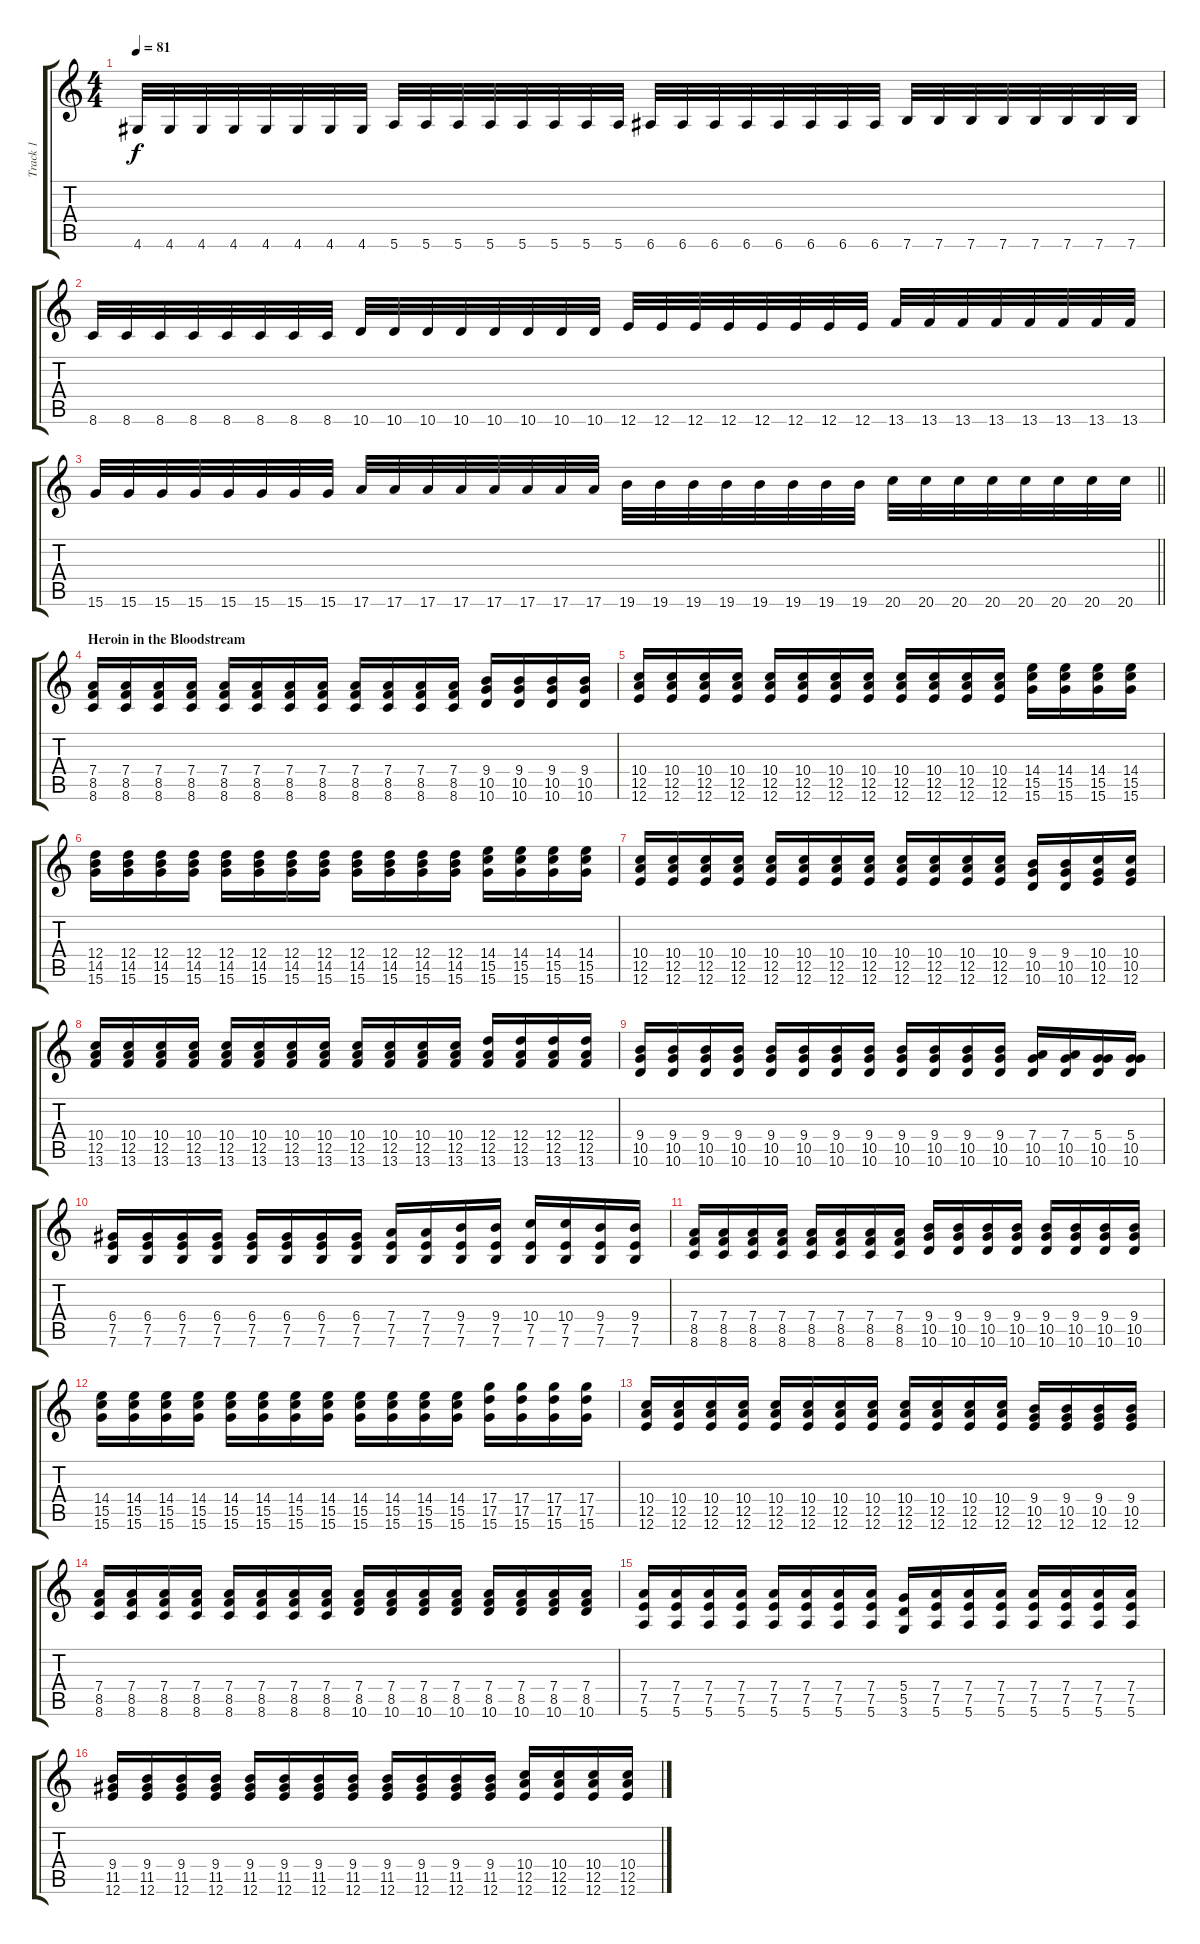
\track ("Track 1" "Track 1") {instrument acousticguitarsteel}
\staff {score tabs}
\tuning (E4 B3 G3 D3 A2 E2) {hide}
\ts (4 4)
\tempo 81
\clef g2
\ks c
4.6.32{dy f} 4.6.32 4.6.32 4.6.32 4.6.32 4.6.32 4.6.32 4.6.32 5.6.32 5.6.32 5.6.32 5.6.32 5.6.32 5.6.32 5.6.32 5.6.32 6.6.32 6.6.32 6.6.32 6.6.32 6.6.32 6.6.32 6.6.32 6.6.32 7.6.32 7.6.32 7.6.32 7.6.32 7.6.32 7.6.32 7.6.32 7.6.32 |
8.6.32 8.6.32 8.6.32 8.6.32 8.6.32 8.6.32 8.6.32 8.6.32 10.6.32 10.6.32 10.6.32 10.6.32 10.6.32 10.6.32 10.6.32 10.6.32 12.6.32 12.6.32 12.6.32 12.6.32 12.6.32 12.6.32 12.6.32 12.6.32 13.6.32 13.6.32 13.6.32 13.6.32 13.6.32 13.6.32 13.6.32 13.6.32 |
\barLineRight lightlight
15.6.32 15.6.32 15.6.32 15.6.32 15.6.32 15.6.32 15.6.32 15.6.32 17.6.32 17.6.32 17.6.32 17.6.32 17.6.32 17.6.32 17.6.32 17.6.32 19.6.32 19.6.32 19.6.32 19.6.32 19.6.32 19.6.32 19.6.32 19.6.32 20.6.32 20.6.32 20.6.32 20.6.32 20.6.32 20.6.32 20.6.32 20.6.32 |
\section ("" "Heroin in the Bloodstream")
(7.4 8.5 8.6).16{volume 14} (7.4 8.5 8.6).16 (7.4 8.5 8.6).16 (7.4 8.5 8.6).16 (7.4 8.5 8.6).16 (7.4 8.5 8.6).16 (7.4 8.5 8.6).16 (7.4 8.5 8.6).16 (7.4 8.5 8.6).16 (7.4 8.5 8.6).16 (7.4 8.5 8.6).16 (7.4 8.5 8.6).16 (9.4 10.5 10.6).16 (9.4 10.5 10.6).16 (9.4 10.5 10.6).16 (9.4 10.5 10.6).16 |
(10.4 12.5 12.6).16 (10.4 12.5 12.6).16 (10.4 12.5 12.6).16 (10.4 12.5 12.6).16 (10.4 12.5 12.6).16 (10.4 12.5 12.6).16 (10.4 12.5 12.6).16 (10.4 12.5 12.6).16 (10.4 12.5 12.6).16 (10.4 12.5 12.6).16 (10.4 12.5 12.6).16 (10.4 12.5 12.6).16 (14.4 15.5 15.6).16 (14.4 15.5 15.6).16 (14.4 15.5 15.6).16 (14.4 15.5 15.6).16 |
(12.4 14.5 15.6).16 (12.4 14.5 15.6).16 (12.4 14.5 15.6).16 (12.4 14.5 15.6).16 (12.4 14.5 15.6).16 (12.4 14.5 15.6).16 (12.4 14.5 15.6).16 (12.4 14.5 15.6).16 (12.4 14.5 15.6).16 (12.4 14.5 15.6).16 (12.4 14.5 15.6).16 (12.4 14.5 15.6).16 (14.4 15.5 15.6).16 (14.4 15.5 15.6).16 (14.4 15.5 15.6).16 (14.4 15.5 15.6).16 |
(10.4 12.5 12.6).16 (10.4 12.5 12.6).16 (10.4 12.5 12.6).16 (10.4 12.5 12.6).16 (10.4 12.5 12.6).16 (10.4 12.5 12.6).16 (10.4 12.5 12.6).16 (10.4 12.5 12.6).16 (10.4 12.5 12.6).16 (10.4 12.5 12.6).16 (10.4 12.5 12.6).16 (10.4 12.5 12.6).16 (9.4 10.5 10.6).16 (9.4 10.5 10.6).16 (10.4 10.5 12.6).16 (10.4 10.5 12.6).16 |
(10.4 12.5 13.6).16 (10.4 12.5 13.6).16 (10.4 12.5 13.6).16 (10.4 12.5 13.6).16 (10.4 12.5 13.6).16 (10.4 12.5 13.6).16 (10.4 12.5 13.6).16 (10.4 12.5 13.6).16 (10.4 12.5 13.6).16 (10.4 12.5 13.6).16 (10.4 12.5 13.6).16 (10.4 12.5 13.6).16 (12.4 12.5 13.6).16 (12.4 12.5 13.6).16 (12.4 12.5 13.6).16 (12.4 12.5 13.6).16 |
(9.4 10.5 10.6).16 (9.4 10.5 10.6).16 (9.4 10.5 10.6).16 (9.4 10.5 10.6).16 (9.4 10.5 10.6).16 (9.4 10.5 10.6).16 (9.4 10.5 10.6).16 (9.4 10.5 10.6).16 (9.4 10.5 10.6).16 (9.4 10.5 10.6).16 (9.4 10.5 10.6).16 (9.4 10.5 10.6).16 (7.4 10.5 10.6).16 (7.4 10.5 10.6).16 (5.4 10.5 10.6).16 (5.4 10.5 10.6).16 |
(6.4 7.5 7.6).16 (6.4 7.5 7.6).16 (6.4 7.5 7.6).16 (6.4 7.5 7.6).16 (6.4 7.5 7.6).16 (6.4 7.5 7.6).16 (6.4 7.5 7.6).16 (6.4 7.5 7.6).16 (7.4 7.5 7.6).16 (7.4 7.5 7.6).16 (9.4 7.5 7.6).16 (9.4 7.5 7.6).16 (10.4 7.5 7.6).16 (10.4 7.5 7.6).16 (9.4 7.5 7.6).16 (9.4 7.5 7.6).16 |
(7.4 8.5 8.6).16 (7.4 8.5 8.6).16 (7.4 8.5 8.6).16 (7.4 8.5 8.6).16 (7.4 8.5 8.6).16 (7.4 8.5 8.6).16 (7.4 8.5 8.6).16 (7.4 8.5 8.6).16 (9.4 10.5 10.6).16 (9.4 10.5 10.6).16 (9.4 10.5 10.6).16 (9.4 10.5 10.6).16 (9.4 10.5 10.6).16 (9.4 10.5 10.6).16 (9.4 10.5 10.6).16 (9.4 10.5 10.6).16 |
(14.4 15.5 15.6).16 (14.4 15.5 15.6).16 (14.4 15.5 15.6).16 (14.4 15.5 15.6).16 (14.4 15.5 15.6).16 (14.4 15.5 15.6).16 (14.4 15.5 15.6).16 (14.4 15.5 15.6).16 (14.4 15.5 15.6).16 (14.4 15.5 15.6).16 (14.4 15.5 15.6).16 (14.4 15.5 15.6).16 (17.4 17.5 15.6).16 (17.4 17.5 15.6).16 (17.4 17.5 15.6).16 (17.4 17.5 15.6).16 |
(10.4 12.5 12.6).16 (10.4 12.5 12.6).16 (10.4 12.5 12.6).16 (10.4 12.5 12.6).16 (10.4 12.5 12.6).16 (10.4 12.5 12.6).16 (10.4 12.5 12.6).16 (10.4 12.5 12.6).16 (10.4 12.5 12.6).16 (10.4 12.5 12.6).16 (10.4 12.5 12.6).16 (10.4 12.5 12.6).16 (9.4 10.5 12.6).16 (9.4 10.5 12.6).16 (9.4 10.5 12.6).16 (9.4 10.5 12.6).16 |
(7.4 8.5 8.6).16 (7.4 8.5 8.6).16 (7.4 8.5 8.6).16 (7.4 8.5 8.6).16 (7.4 8.5 8.6).16 (7.4 8.5 8.6).16 (7.4 8.5 8.6).16 (7.4 8.5 8.6).16 (7.4 8.5 10.6).16 (7.4 8.5 10.6).16 (7.4 8.5 10.6).16 (7.4 8.5 10.6).16 (7.4 8.5 10.6).16 (7.4 8.5 10.6).16 (7.4 8.5 10.6).16 (7.4 8.5 10.6).16 |
(7.4 7.5 5.6).16 (7.4 7.5 5.6).16 (7.4 7.5 5.6).16 (7.4 7.5 5.6).16 (7.4 7.5 5.6).16 (7.4 7.5 5.6).16 (7.4 7.5 5.6).16 (7.4 7.5 5.6).16 (5.4 5.5 3.6).16 (7.4 7.5 5.6).16 (7.4 7.5 5.6).16 (7.4 7.5 5.6).16 (7.4 7.5 5.6).16 (7.4 7.5 5.6).16 (7.4 7.5 5.6).16 (7.4 7.5 5.6).16 |
(9.4 11.5 12.6).16 (9.4 11.5 12.6).16 (9.4 11.5 12.6).16 (9.4 11.5 12.6).16 (9.4 11.5 12.6).16 (9.4 11.5 12.6).16 (9.4 11.5 12.6).16 (9.4 11.5 12.6).16 (9.4 11.5 12.6).16 (9.4 11.5 12.6).16 (9.4 11.5 12.6).16 (9.4 11.5 12.6).16 (10.4 12.5 12.6).16 (10.4 12.5 12.6).16 (10.4 12.5 12.6).16 (10.4 12.5 12.6).16
